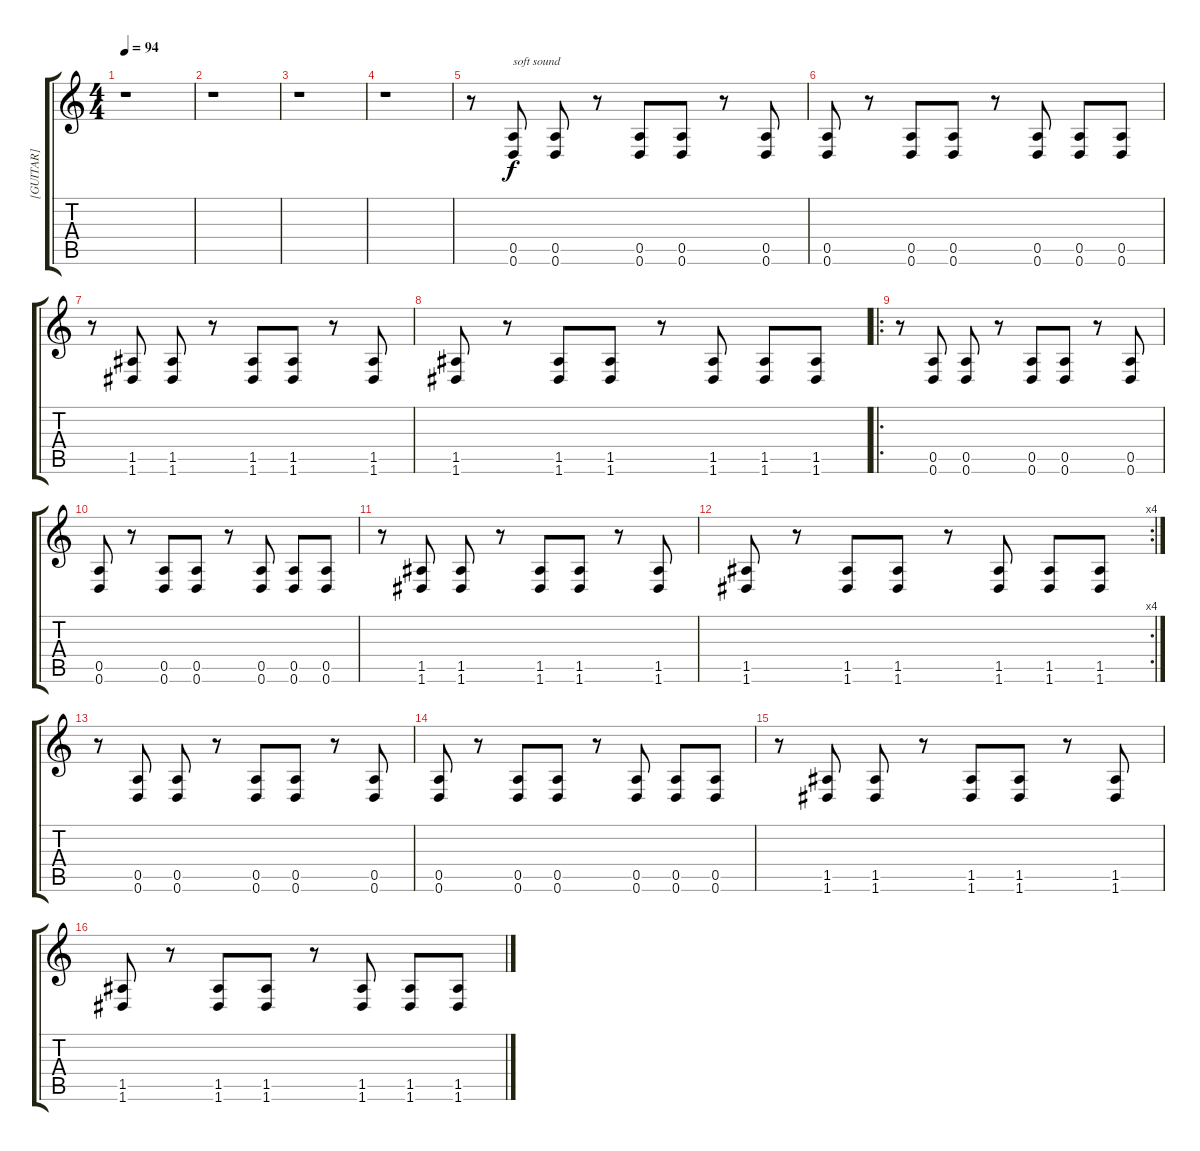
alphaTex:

\track ("[GUITAR]" "[GUITAR]") {instrument distortionguitar}
\staff {score tabs}
\tuning (E4 B3 G3 D3 A2 D2) {hide}
\ts (4 4)
\tempo 94
\clef g2
\ks c
r.1{dy f instrument distortionguitar} |
r.1 |
r.1 |
r.1 |
r.8 (0.5 0.6).8{txt "soft sound" volume 7} (0.5 0.6).8 r.8 (0.5 0.6).8 (0.5 0.6).8 r.8 (0.5 0.6).8 |
(0.5 0.6).8 r.8 (0.5 0.6).8 (0.5 0.6).8 r.8 (0.5 0.6).8 (0.5 0.6).8 (0.5 0.6).8 |
r.8 (1.5 1.6).8 (1.5 1.6).8 r.8 (1.5 1.6).8 (1.5 1.6).8 r.8 (1.5 1.6).8 |
(1.5 1.6).8 r.8 (1.5 1.6).8 (1.5 1.6).8 r.8 (1.5 1.6).8 (1.5 1.6).8 (1.5 1.6).8 |
\ro
r.8 (0.5 0.6).8 (0.5 0.6).8 r.8 (0.5 0.6).8 (0.5 0.6).8 r.8 (0.5 0.6).8 |
(0.5 0.6).8 r.8 (0.5 0.6).8 (0.5 0.6).8 r.8 (0.5 0.6).8 (0.5 0.6).8 (0.5 0.6).8 |
r.8 (1.5 1.6).8 (1.5 1.6).8 r.8 (1.5 1.6).8 (1.5 1.6).8 r.8 (1.5 1.6).8 |
\rc 4
(1.5 1.6).8 r.8 (1.5 1.6).8 (1.5 1.6).8 r.8 (1.5 1.6).8 (1.5 1.6).8 (1.5 1.6).8 |
r.8 (0.5 0.6).8{volume 16} (0.5 0.6).8 r.8 (0.5 0.6).8 (0.5 0.6).8 r.8 (0.5 0.6).8 |
(0.5 0.6).8 r.8 (0.5 0.6).8 (0.5 0.6).8 r.8 (0.5 0.6).8 (0.5 0.6).8 (0.5 0.6).8 |
r.8 (1.5 1.6).8 (1.5 1.6).8 r.8 (1.5 1.6).8 (1.5 1.6).8 r.8 (1.5 1.6).8 |
(1.5 1.6).8 r.8 (1.5 1.6).8 (1.5 1.6).8 r.8 (1.5 1.6).8 (1.5 1.6).8 (1.5 1.6).8
